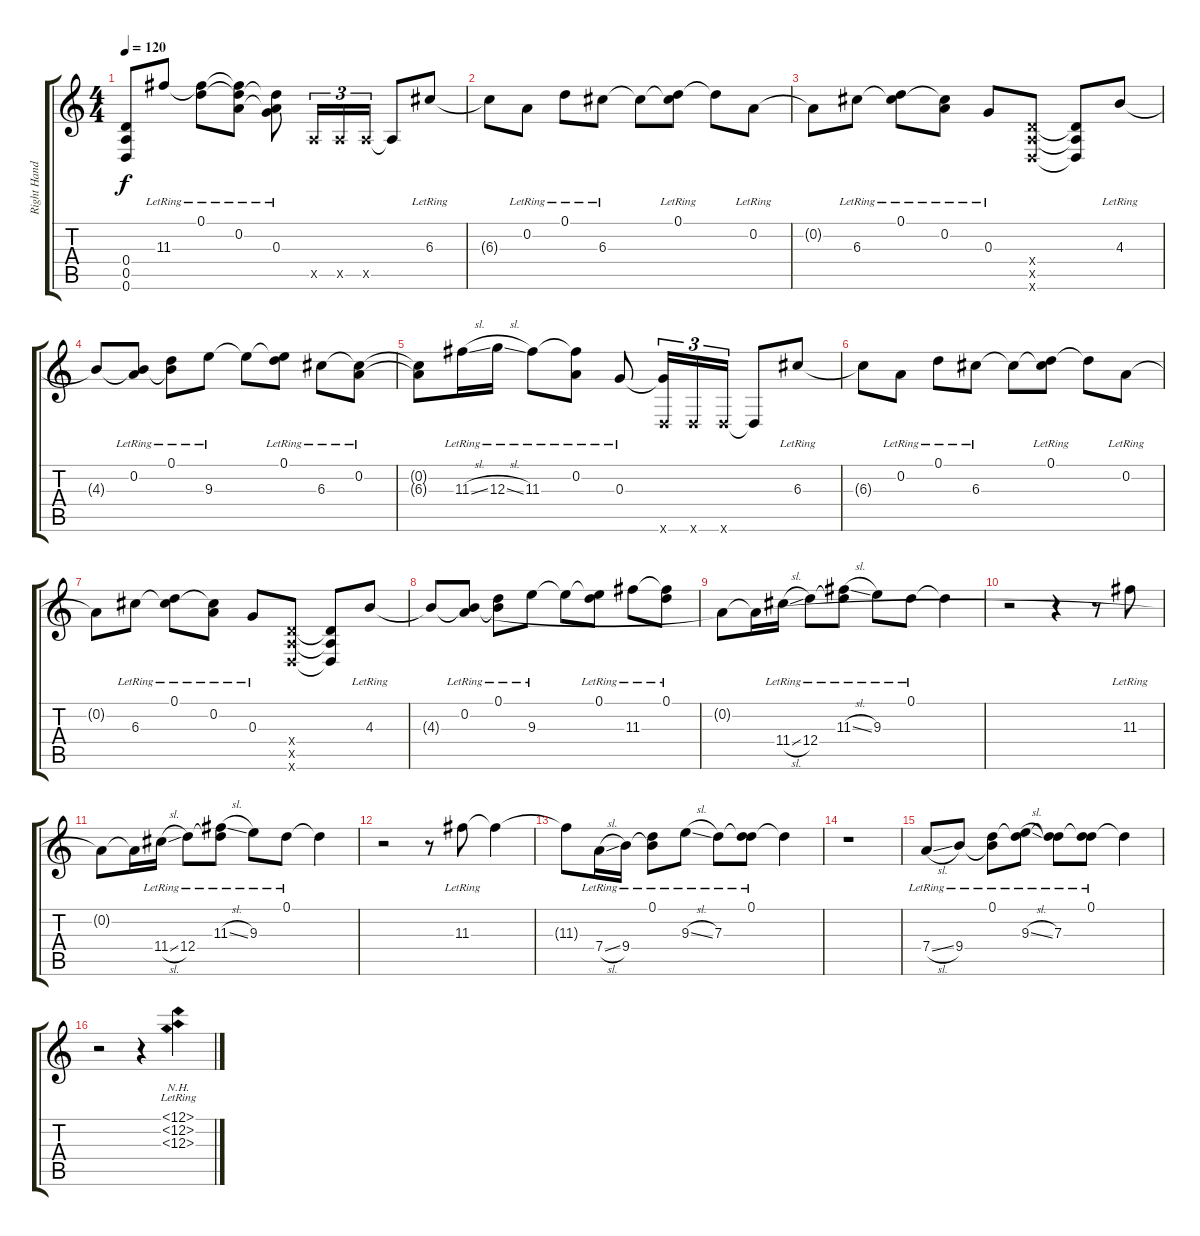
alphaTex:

\track ("Right Hand" "Right Hand") {instrument acousticguitarsteel}
\staff {score tabs}
\tuning (D4 A3 G3 D3 A2 D2) {hide}
\ts (4 4)
\tempo 120
\clef g2
\ks c
(0.4{t} 0.5{t} 0.6{t}).8{dy f} 11.3{lr}.8 (0.1{lr} 11.3{t}).8 (0.1{t} 0.2{lr} 11.3{t}).8 (0.1{t} 0.2{t} 0.3{lr}).8 0.5{x}.16{tu (3 2)} 0.5{x}.16{tu (3 2)} 0.5{x}.16{tu (3 2)} 0.5{t}.8 6.3{lr}.8 |
6.3{t}.8 0.2{lr}.8 0.1{lr}.8 6.3{lr}.8 6.3{t}.8 (0.1{lr} 6.3{t}).8 0.1{t}.8 0.2{lr}.8 |
0.2{t}.8 6.3{lr}.8 (0.1{lr} 6.3{t}).8 (0.2{lr} 6.3{t}).8 0.3{lr}.8 (0.4{x} 0.5{x} 0.6{x}).8 (0.4{t} 0.5{t} 0.6{t}).8 4.3{lr}.8 |
4.3{t}.8 (0.2{lr} 4.3{t}).8 (0.1{lr} 4.3{t}).8 9.3{lr}.8 9.3{t}.8 (0.1{lr} 9.3{t}).8 6.3{lr}.8 (0.2{lr} 6.3{t}).8 |
(0.2{t} 6.3{t}).8 11.3{sl lr}.16 12.3{sl lr}.16 11.3{lr}.8 (0.2{lr} 11.3{t}).8 0.3{lr}.8 (0.3{t} 0.6{x}).16{tu (3 2)} 0.6{x}.16{tu (3 2)} 0.6{x}.16{tu (3 2)} 0.6{t}.8 6.3{lr}.8 |
6.3{t}.8 0.2{lr}.8 0.1{lr}.8 6.3{lr}.8 6.3{t}.8 (0.1{lr} 6.3{t}).8 0.1{t}.8 0.2{lr}.8 |
0.2{t}.8 6.3{lr}.8 (0.1{lr} 6.3{t}).8 (0.2{lr} 6.3{t}).8 0.3{lr}.8 (0.4{x} 0.5{x} 0.6{x}).8 (0.4{t} 0.5{t} 0.6{t}).8 4.3{lr}.8 |
4.3{t}.8 (0.2{lr} 4.3{t}).8 (0.1{lr} 4.3{t}).8 9.3{lr}.8 9.3{t}.8 (0.1{lr} 9.3{t}).8 11.3{lr}.8 (0.1{lr} 11.3{t}).8 |
0.2{t}.8 0.2{t}.16 11.4{sl lr}.16 12.4{lr}.8 (11.3{sl lr} 12.4{t}).8 9.3{lr}.8 0.1{lr}.8 0.1{t}.4 |
r.2 r.4 r.8 11.3{lr}.8 |
0.2{t}.8 0.2{t}.16 11.4{sl lr}.16 12.4{lr}.8 (11.3{sl lr} 12.4{t}).8 9.3{lr}.8 0.1{lr}.8 0.1{t}.4 |
r.2 r.8 11.3{lr}.8 11.3{t}.4 |
11.3{t}.8 7.4{sl lr}.16 9.4{lr}.16 (0.1{lr} 9.4{t}).8 9.3{sl lr}.8 7.3{lr}.8 (0.1{lr} 7.3{t}).8 0.1{t}.4 |
r.1 |
7.4{sl lr}.8 9.4{lr}.8 (0.1{lr} 9.4{t}).8 (0.1{t} 9.3{sl lr}).8 (0.1{t} 7.3{lr}).8 (0.1{lr} 7.3{t}).8 0.1{t}.4 |
r.2 r.4 (12.1{nh lr} 12.2{nh lr} 12.3{nh lr}).4
